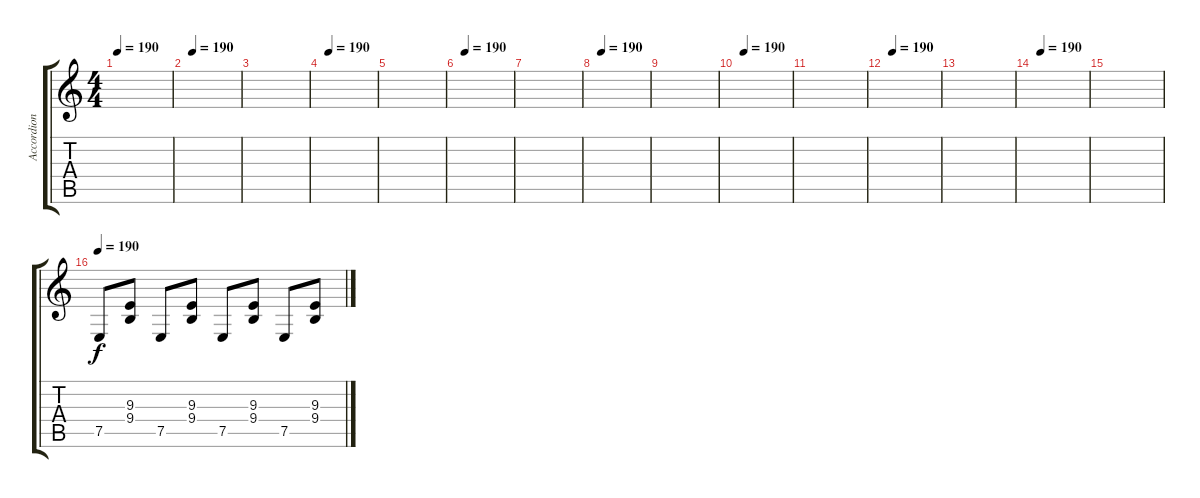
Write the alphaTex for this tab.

\track ("Accordion" "Accordion") {instrument accordion}
\staff {score tabs}
\tuning (E4 B3 G3 D3 A2 E2) {hide}
\ts (4 4)
\tempo 190
\clef g2
\ks c
|
\tempo (190 0.125)
|
|
\tempo (190 0.125)
|
|
\tempo (190 0.125)
|
|
\tempo (190 0.125)
|
|
\tempo (190 0.125)
|
|
\tempo (190 0.125)
|
|
\tempo (190 0.125)
|
|
\tempo 190
7.5.8 (9.3 9.4).8 7.5.8 (9.3 9.4).8 7.5.8 (9.3 9.4).8 7.5.8 (9.3 9.4).8
